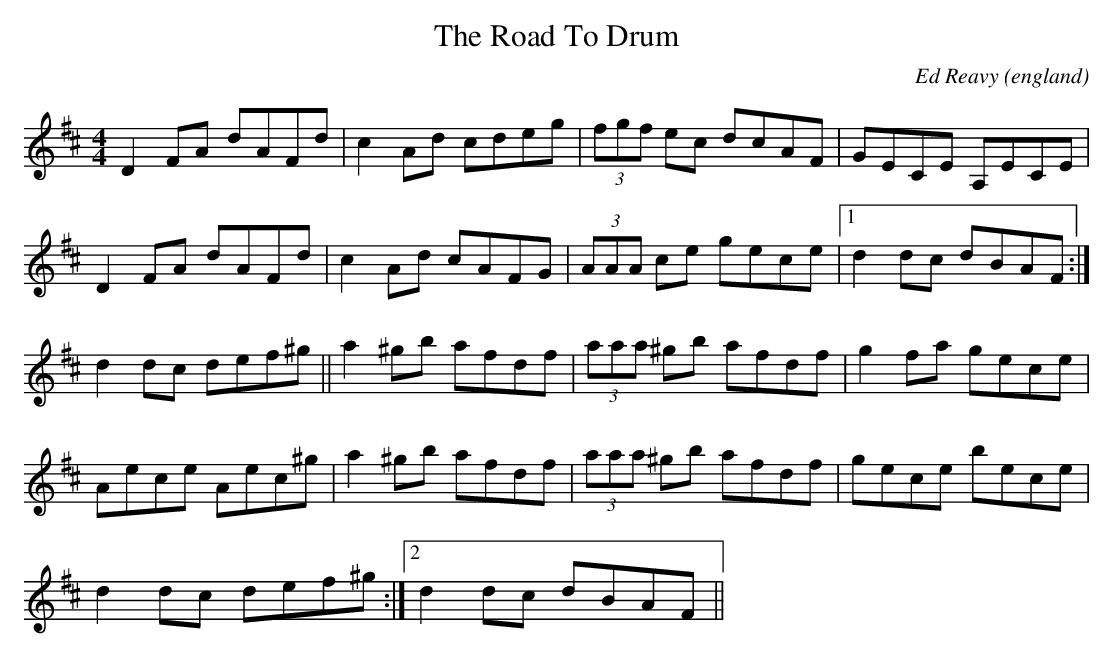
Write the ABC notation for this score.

X:1
T:The Road To Drum
O:england
C:Ed Reavy
M:4/4
L:1/8
K:D
D2 FA dAFd|c2 Ad cdeg|(3fgf ec dcAF|GECE A,ECE|
D2 FA dAFd|c2 Ad cAFG|(3AAA ce gece|1d2 dc dBAF:|
2d2 dc def^g||a2 ^gb afdf|(3aaa ^gb afdf|g2 fa gece|
Aece Aec^g|a2 ^gb afdf|(3aaa ^gb afdf|gece bece|
1d2 dc def^g:|2d2 dc dBAF||
